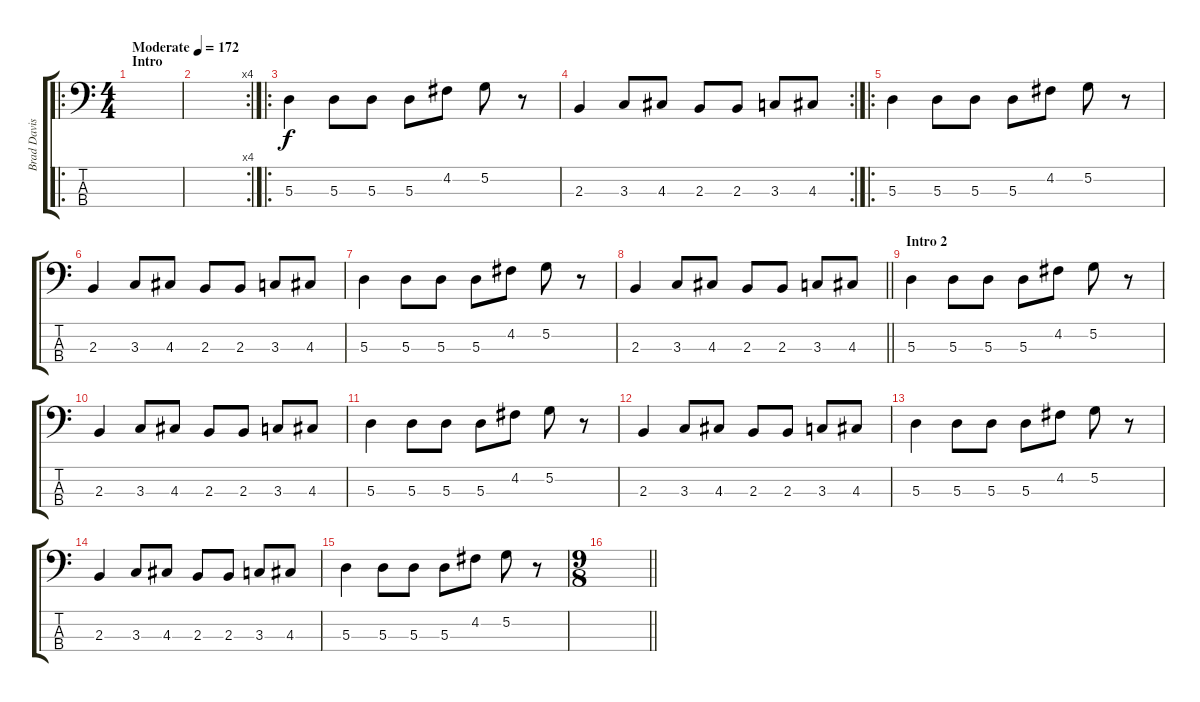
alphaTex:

\track ("Brad Davis" "Brad Davis") {instrument electricbasspick}
\staff {score tabs}
\tuning (G2 D2 A1 D1) {hide}
\ro
\ts (4 4)
\section ("" "Intro")
\tempo (172 "Moderate")
\clef f4
\ks c
|
\rc 4
|
\ro
5.3.4 5.3.8 5.3.8 5.3.8 4.2.8 5.2.8 r.8 |
\rc 2
2.3.4 3.3.8 4.3.8 2.3.8 2.3.8 3.3.8 4.3.8 |
\ro
5.3.4 5.3.8 5.3.8 5.3.8 4.2.8 5.2.8 r.8 |
2.3.4 3.3.8 4.3.8 2.3.8 2.3.8 3.3.8 4.3.8 |
5.3.4 5.3.8 5.3.8 5.3.8 4.2.8 5.2.8 r.8 |
\barLineRight lightlight
2.3.4 3.3.8 4.3.8 2.3.8 2.3.8 3.3.8 4.3.8 |
\section ("" "Intro 2")
5.3.4 5.3.8 5.3.8 5.3.8 4.2.8 5.2.8 r.8 |
2.3.4 3.3.8 4.3.8 2.3.8 2.3.8 3.3.8 4.3.8 |
5.3.4 5.3.8 5.3.8 5.3.8 4.2.8 5.2.8 r.8 |
2.3.4 3.3.8 4.3.8 2.3.8 2.3.8 3.3.8 4.3.8 |
5.3.4 5.3.8 5.3.8 5.3.8 4.2.8 5.2.8 r.8 |
2.3.4 3.3.8 4.3.8 2.3.8 2.3.8 3.3.8 4.3.8 |
5.3.4 5.3.8 5.3.8 5.3.8 4.2.8 5.2.8 r.8 |
\ts (9 8)
\barLineRight lightlight
